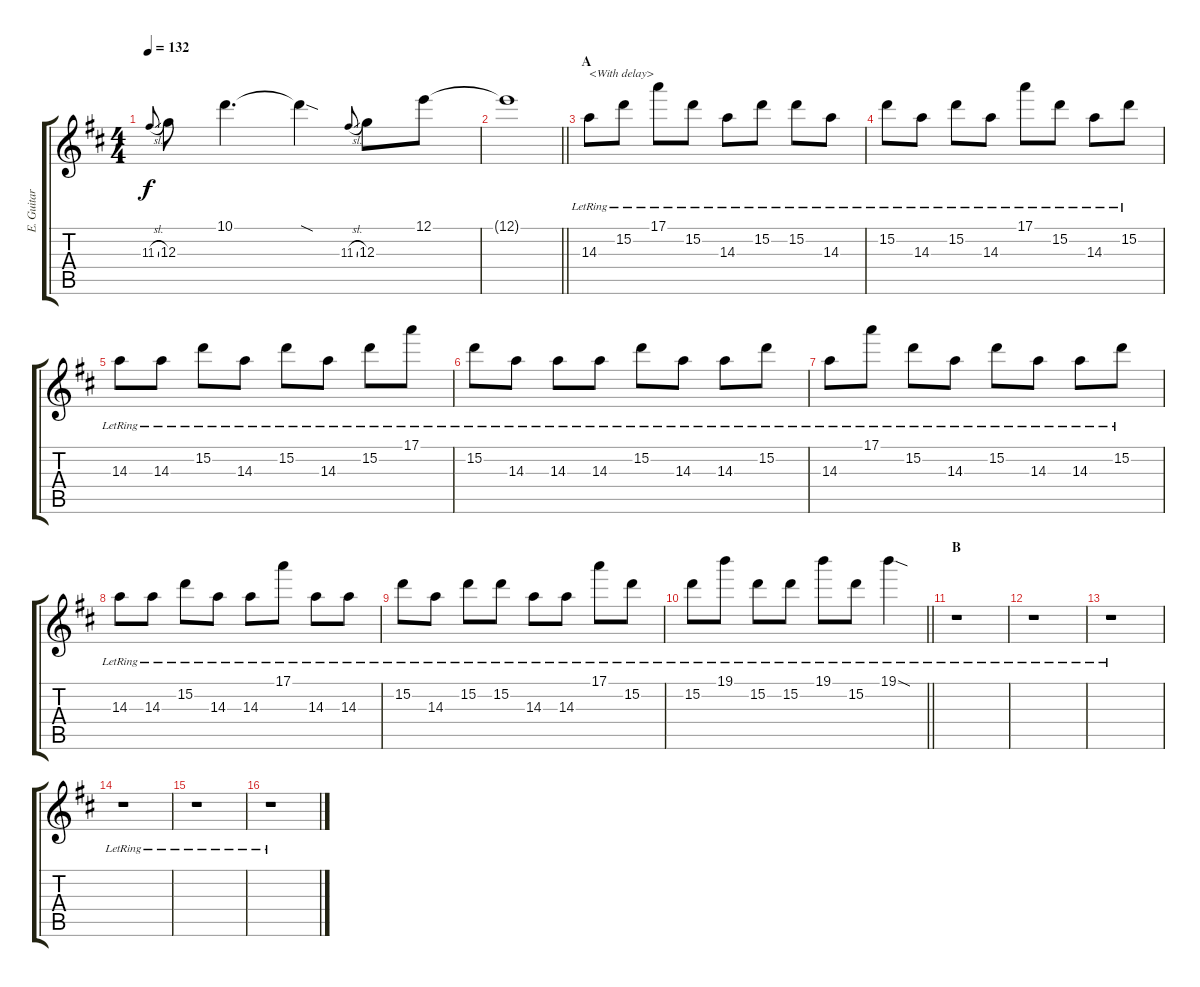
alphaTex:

\track ("E. Guitar III" "E. Guitar ") {instrument electricguitarclean}
\staff {score tabs}
\tuning (E4 B3 G3 D3 A2 E2) {hide}
\ts (4 4)
\tempo 132
\clef g2
\ks d
11.3{sl}.8{gr onbeat dy f} 12.3.8 10.1.4{d} 10.1{sod t}.4 11.3{sl}.8{gr onbeat} 12.3.8 12.1.8 |
\barLineRight lightlight
12.1{t}.1 |
\section ("" "A")
14.3{lr}.8{txt "<With delay>"} 15.2{lr}.8 17.1{lr}.8 15.2{lr}.8 14.3{lr}.8 15.2{lr}.8 15.2{lr}.8 14.3{lr}.8 |
15.2{lr}.8 14.3{lr}.8 15.2{lr}.8 14.3{lr}.8 17.1{lr}.8 15.2{lr}.8 14.3{lr}.8 15.2{lr}.8 |
14.3{lr}.8 14.3{lr}.8 15.2{lr}.8 14.3{lr}.8 15.2{lr}.8 14.3{lr}.8 15.2{lr}.8 17.1{lr}.8 |
15.2{lr}.8 14.3{lr}.8 14.3{lr}.8 14.3{lr}.8 15.2{lr}.8 14.3{lr}.8 14.3{lr}.8 15.2{lr}.8 |
14.3{lr}.8 17.1{lr}.8 15.2{lr}.8 14.3{lr}.8 15.2{lr}.8 14.3{lr}.8 14.3{lr}.8 15.2{lr}.8 |
14.3{lr}.8 14.3{lr}.8 15.2{lr}.8 14.3{lr}.8 14.3{lr}.8 17.1{lr}.8 14.3{lr}.8 14.3{lr}.8 |
15.2{lr}.8 14.3{lr}.8 15.2{lr}.8 15.2{lr}.8 14.3{lr}.8 14.3{lr}.8 17.1{lr}.8 15.2{lr}.8 |
\barLineRight lightlight
15.2{lr}.8 19.1{lr}.8 15.2{lr}.8 15.2{lr}.8 19.1{lr}.8 15.2{lr}.8 19.1{sod lr}.4 |
\section ("" "B")
r.1 |
r.1 |
r.1 |
r.1 |
r.1 |
r.1
